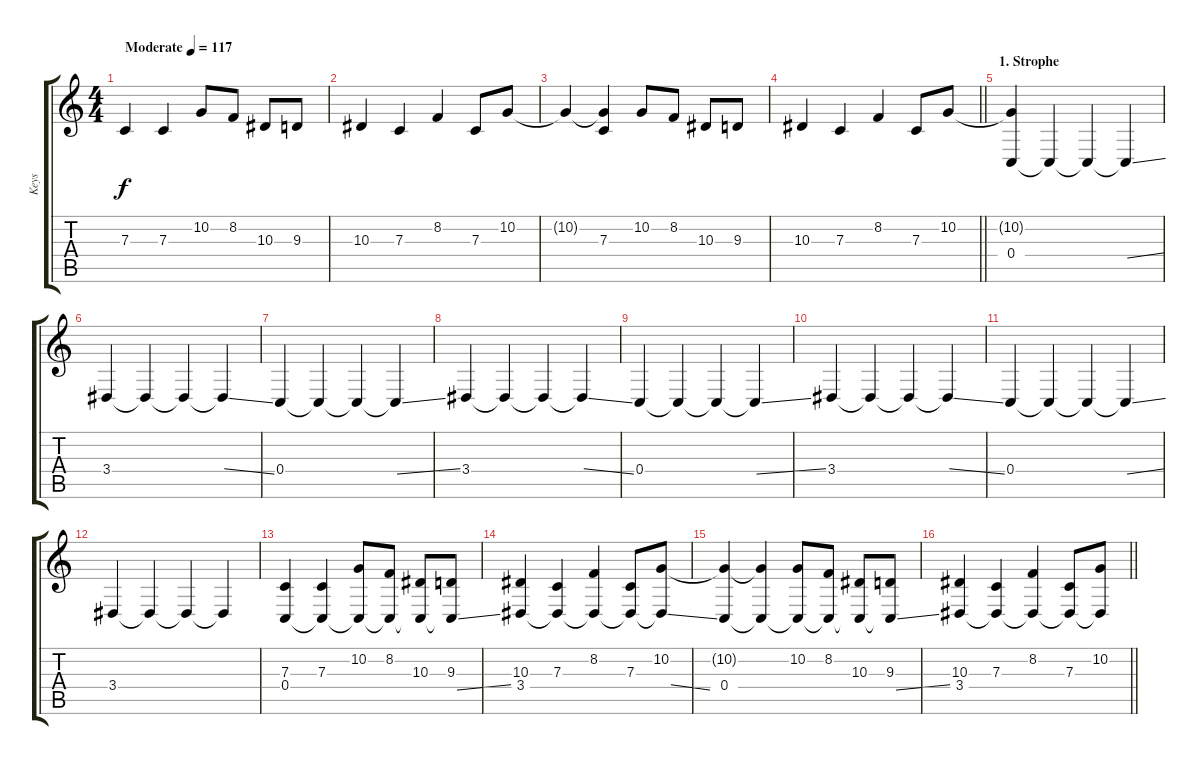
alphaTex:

\track ("Keys" "Keys") {instrument lead2sawtooth}
\staff {score tabs}
\tuning (D4 A3 F3 C3 G2 C2) {hide}
\ts (4 4)
\tempo (117 "Moderate")
\clef g2
\ks c
7.3.4{dy f instrument lead2sawtooth} 7.3.4 10.2.8 8.2.8 10.3.8 9.3.8 |
10.3.4 7.3.4 8.2.4 7.3.8 10.2.8 |
10.2{t}.4 (10.2{t} 7.3).4 10.2.8 8.2.8 10.3.8 9.3.8 |
\barLineRight lightlight
10.3.4 7.3.4 8.2.4 7.3.8 10.2.8 |
\section ("" "1. Strophe")
(10.2{t} 0.4).4 0.4{t}.4 0.4{t}.4 0.4{ss t}.4 |
3.4.4 3.4{t}.4 3.4{t}.4 3.4{ss t}.4 |
0.4.4 0.4{t}.4 0.4{t}.4 0.4{ss t}.4 |
3.4.4 3.4{t}.4 3.4{t}.4 3.4{ss t}.4 |
0.4.4 0.4{t}.4 0.4{t}.4 0.4{ss t}.4 |
3.4.4 3.4{t}.4 3.4{t}.4 3.4{ss t}.4 |
0.4.4 0.4{t}.4 0.4{t}.4 0.4{ss t}.4 |
3.4.4 3.4{t}.4 3.4{t}.4 3.4{t}.4 |
(7.3 0.4).4 (7.3 0.4{t}).4 (10.2 0.4{t}).8 (8.2 0.4{t}).8 (10.3 0.4{t}).8 (9.3 0.4{ss t}).8 |
(10.3 3.4).4 (7.3 3.4{t}).4 (8.2 3.4{t}).4 (7.3 3.4{t}).8 (10.2 3.4{ss t}).8 |
(10.2{t} 0.4).4 (10.2{t} 0.4{t}).4 (10.2 0.4{t}).8 (8.2 0.4{t}).8 (10.3 0.4{t}).8 (9.3 0.4{ss t}).8 |
\barLineRight lightlight
(10.3 3.4).4 (7.3 3.4{t}).4 (8.2 3.4{t}).4 (7.3 3.4{t}).8 (10.2 3.4{t}).8
